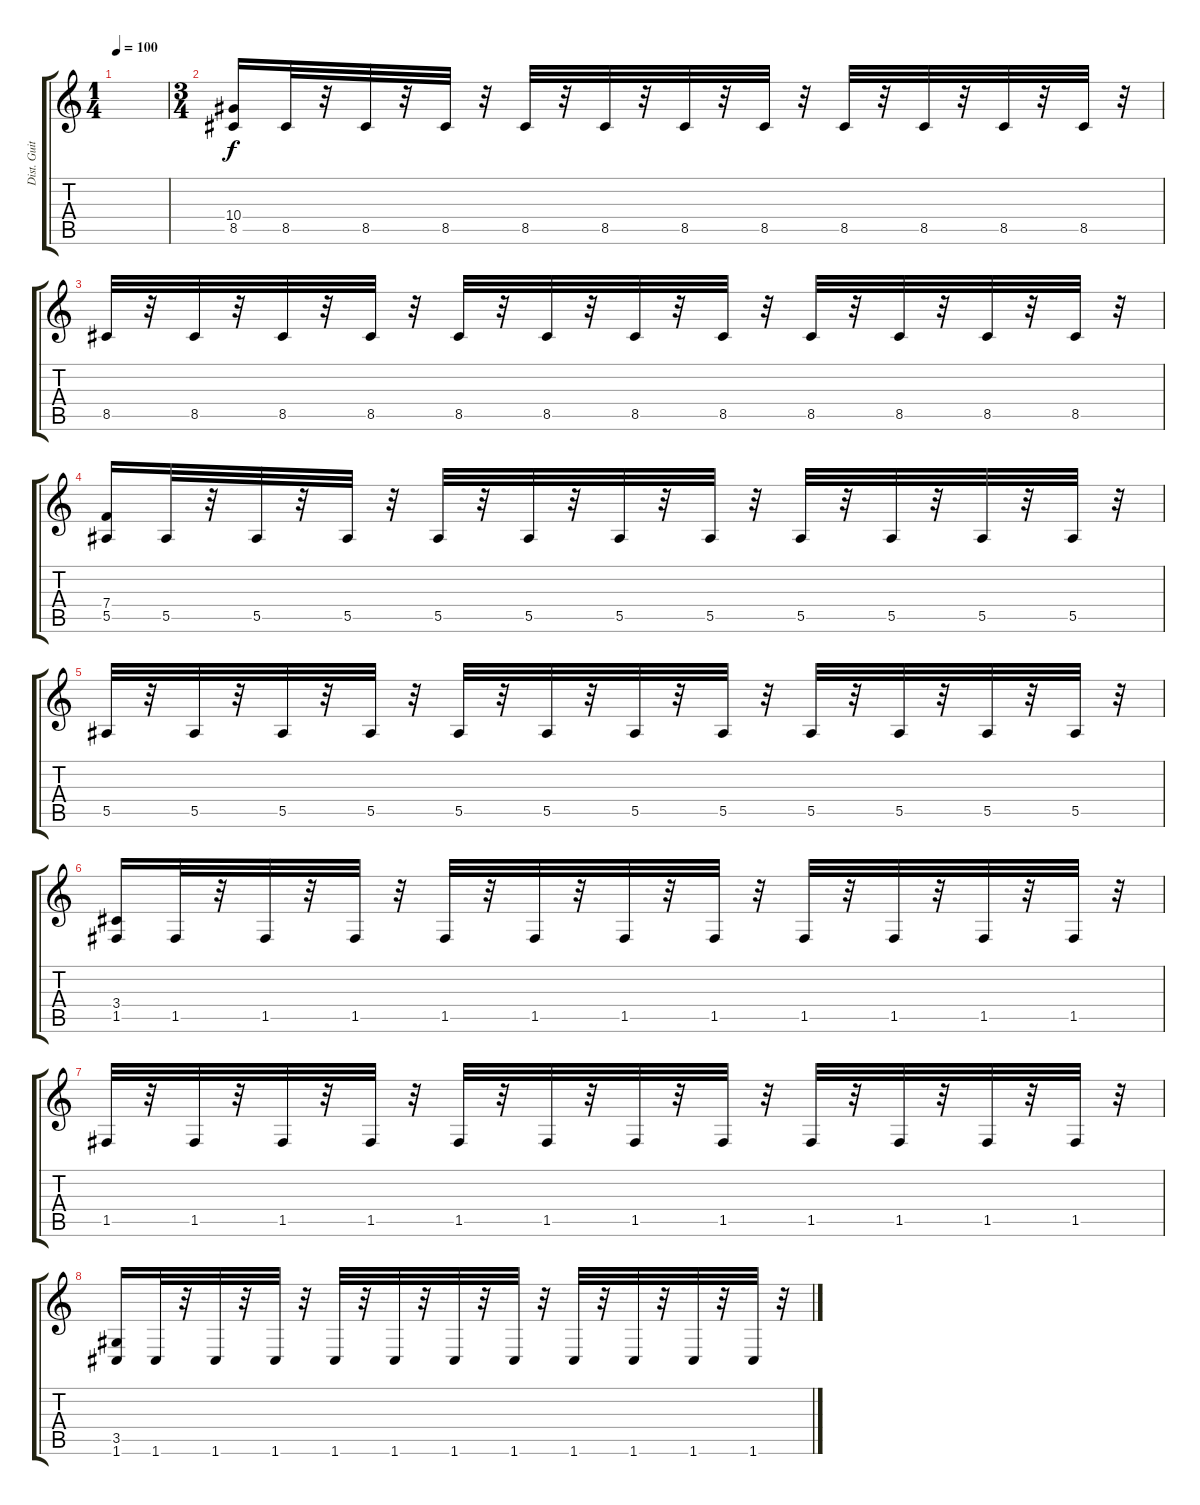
\track ("Dist. Guitar" "Dist. Guit") {instrument distortionguitar}
\staff {score tabs}
\tuning (C4 G3 Eb3 Bb2 F2 C2) {hide}
\ts (1 4)
\tempo 100
\clef g2
\ks c
|
\ts (3 4)
(10.4 8.5).16 8.5.32 r.32 8.5.32 r.32 8.5.32 r.32 8.5.32 r.32 8.5.32 r.32 8.5.32 r.32 8.5.32 r.32 8.5.32 r.32 8.5.32 r.32 8.5.32 r.32 8.5.32 r.32 |
8.5.32 r.32 8.5.32 r.32 8.5.32 r.32 8.5.32 r.32 8.5.32 r.32 8.5.32 r.32 8.5.32 r.32 8.5.32 r.32 8.5.32 r.32 8.5.32 r.32 8.5.32 r.32 8.5.32 r.32 |
(7.4 5.5).16 5.5.32 r.32 5.5.32 r.32 5.5.32 r.32 5.5.32 r.32 5.5.32 r.32 5.5.32 r.32 5.5.32 r.32 5.5.32 r.32 5.5.32 r.32 5.5.32 r.32 5.5.32 r.32 |
5.5.32 r.32 5.5.32 r.32 5.5.32 r.32 5.5.32 r.32 5.5.32 r.32 5.5.32 r.32 5.5.32 r.32 5.5.32 r.32 5.5.32 r.32 5.5.32 r.32 5.5.32 r.32 5.5.32 r.32 |
(3.4 1.5).16 1.5.32 r.32 1.5.32 r.32 1.5.32 r.32 1.5.32 r.32 1.5.32 r.32 1.5.32 r.32 1.5.32 r.32 1.5.32 r.32 1.5.32 r.32 1.5.32 r.32 1.5.32 r.32 |
1.5.32 r.32 1.5.32 r.32 1.5.32 r.32 1.5.32 r.32 1.5.32 r.32 1.5.32 r.32 1.5.32 r.32 1.5.32 r.32 1.5.32 r.32 1.5.32 r.32 1.5.32 r.32 1.5.32 r.32 |
(3.5 1.6).16 1.6.32 r.32 1.6.32 r.32 1.6.32 r.32 1.6.32 r.32 1.6.32 r.32 1.6.32 r.32 1.6.32 r.32 1.6.32 r.32 1.6.32 r.32 1.6.32 r.32 1.6.32 r.32
